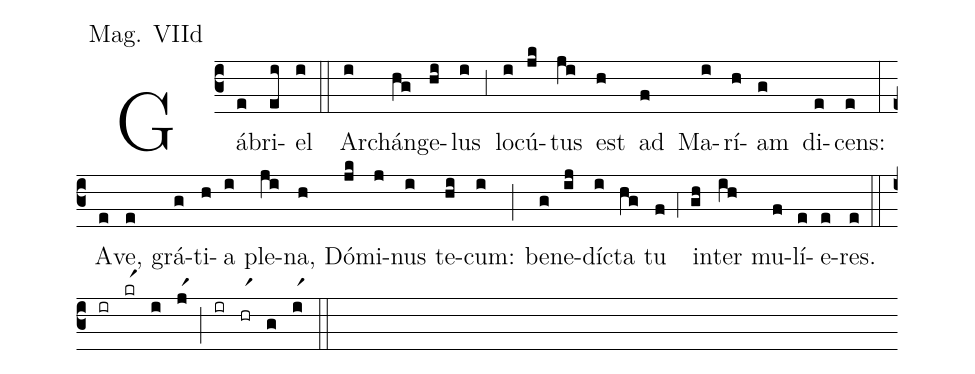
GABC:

annotation: Mag. VIId;
%%
(c3) Gá(e)bri(ei)el(i) (::) Arch(i)án(hg)ge(hi)lus(i) (;3) lo(i)cú(jk)tus(ji) est(h) ad(f) Ma(i)rí(h)am(g) di(e)cens:(e) (:) A(e)ve,(e) grá(g)ti(h)a(i) ple(ji)na,(h) Dó(jk)mi(j)nus(i) te(hi)cum:(i) (;) be(g)ne(ij)dí(i)cta(hg) tu(f) (;4) in(gh)ter(ih) mu(f)lí(e)e(e)res.(e) (::) (ir)(krr1)(i)(jr1)(;)(ir)(hrr1)(g)(ir1)(::)
